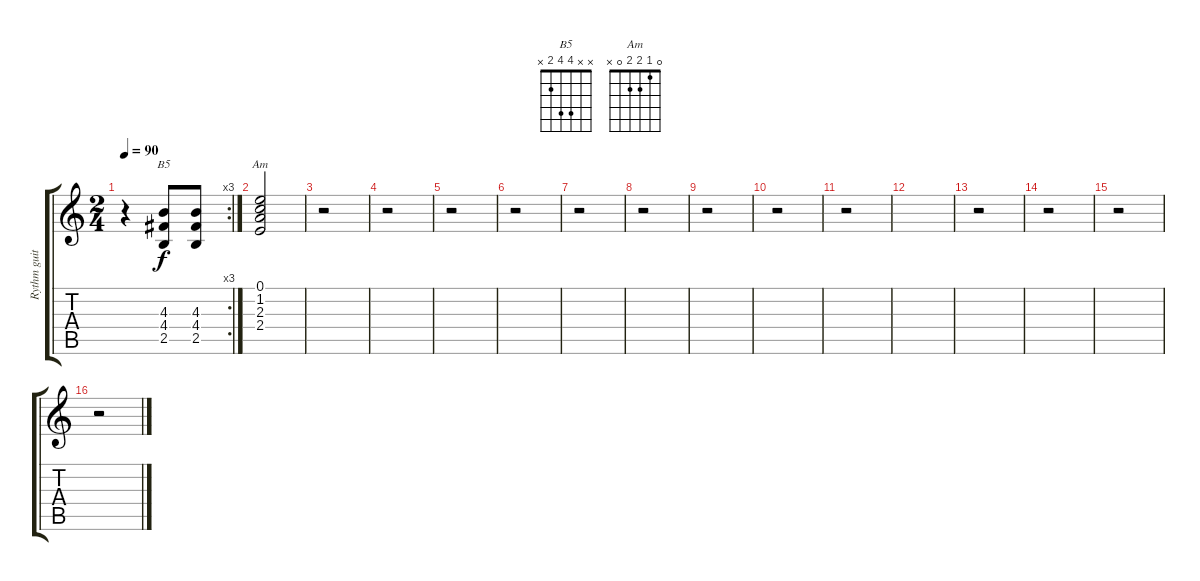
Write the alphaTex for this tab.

\track ("Rythm guitar" "Rythm guit") {instrument distortionguitar}
\staff {score tabs}
\tuning (E4 B3 G3 D3 A2 E2) {hide}
\chord ("B5" x x 4 4 2 x)
\chord ("Am" 0 1 2 2 0 x)
\rc 3
\ts (2 4)
\tempo 90
\clef g2
\ks c
r.4{dy f} (4.3 4.4 2.5).8{ch "B5"} (4.3 4.4 2.5).8 |
(0.1 1.2 2.3 2.4).2{ch "Am"} |
r.2 |
r.2 |
r.2 |
r.2 |
r.2 |
r.2 |
r.2 |
r.2 |
r.2 |
|
r.2 |
r.2 |
r.2 |
r.2
